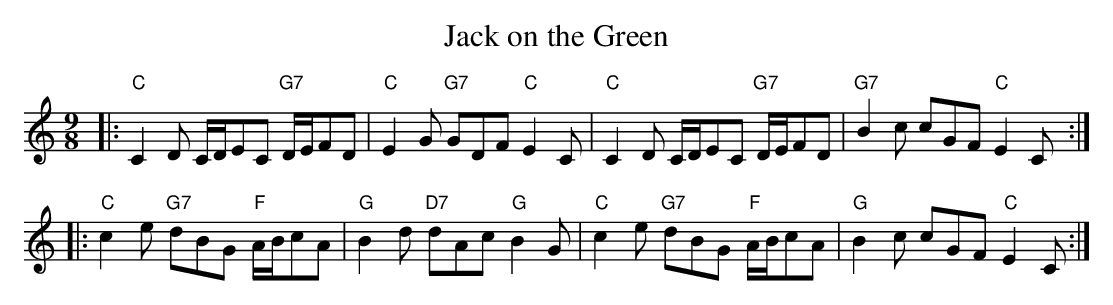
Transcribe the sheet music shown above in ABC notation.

X:1
T: Jack on the Green
M: 9/8
L: 1/8
K: C
|:"C"C2D C/D/EC "G7"D/E/FD |  "C"E2G "G7"GDF "C"E2C \
| "C"C2D C/D/EC "G7"D/E/FD | "G7"B2c     cGF "C"E2C :|
|:"C"c2e "G7"dBG "F"A/B/cA |  "G"B2d "D7"dAc "G"B2G \
| "C"c2e "G7"dBG "F"A/B/cA |  "G"B2c     cGF "C"E2C :|
